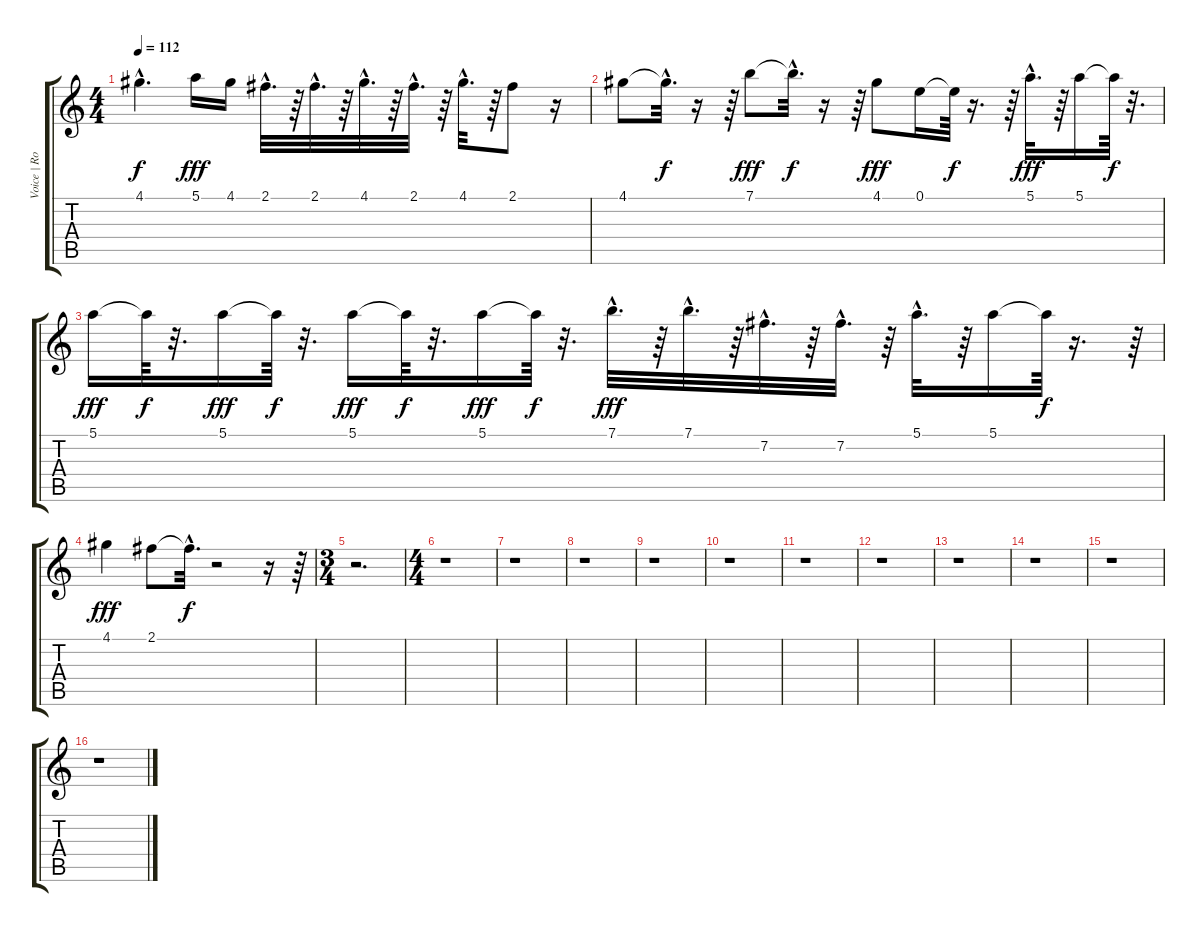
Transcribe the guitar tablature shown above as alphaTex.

\track ("Voice | Rocket Queen" "Voice | Ro") {instrument overdrivenguitar}
\staff {score tabs}
\tuning (E4 B3 G3 D3 A2 E2) {hide}
\ts (4 4)
\tempo 112
\clef g2
\ks c
4.1{hac t}.4{d dy f} 5.1.16{dy fff} 4.1.16 2.1{hac}.32{d} r.64 2.1{hac}.32{d} r.64 4.1{hac}.32{d} r.64 2.1{hac}.32{d} r.64 4.1{hac}.32{d} r.64 2.1.8 r.16 |
4.1.8 4.1{hac t}.32{d dy f} r.16 r.64 7.1.8{dy fff} 7.1{hac t}.32{d dy f} r.16 r.64 4.1.8{dy fff} 0.1.16 0.1{t}.64{dy f} r.16{d} r.64 5.1{hac}.32{d dy fff} r.64 5.1.16 5.1{t}.64{dy f} r.32{d} |
5.1.16{dy fff} 5.1{t}.64{dy f} r.32{d} 5.1.16{dy fff} 5.1{t}.64{dy f} r.32{d} 5.1.16{dy fff} 5.1{t}.64{dy f} r.32{d} 5.1.16{dy fff} 5.1{t}.64{dy f} r.32{d} 7.1{hac}.32{d dy fff} r.64 7.1{hac}.32{d} r.64 7.2{hac}.32{d} r.64 7.2{hac}.32{d} r.64 5.1{hac}.32{d} r.64 5.1.16 5.1{t}.64{dy f} r.16{d} r.64 |
4.1.4{dy fff} 2.1.8 2.1{hac t}.32{d dy f} r.2 r.16 r.64 |
\ts (3 4)
r.2{d} |
\ts (4 4)
r.1 |
r.1 |
r.1 |
r.1 |
r.1 |
r.1 |
r.1 |
r.1 |
r.1 |
r.1 |
r.1
